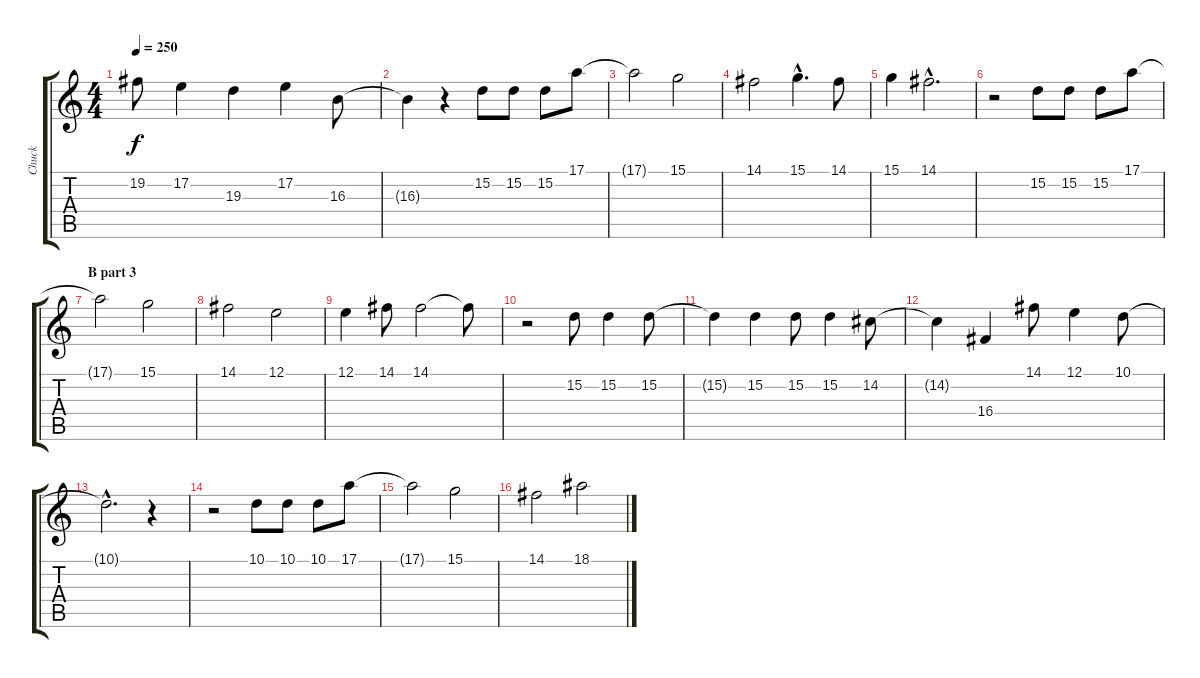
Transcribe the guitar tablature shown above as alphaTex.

\track ("Chuck" "Chuck") {instrument lead6voice}
\staff {score tabs}
\tuning (E4 B3 G3 D3 A2 E2) {hide}
\ts (4 4)
\tempo 250
\clef g2
\ks c
19.2.8{dy f} 17.2.4 19.3.4 17.2.4 16.3.8 |
16.3{t}.4 r.4 15.2.8 15.2.8 15.2.8 17.1.8 |
17.1{t}.2 15.1.2 |
14.1.2 15.1{hac}.4{d} 14.1.8 |
15.1.4 14.1{hac}.2{d} |
r.2 15.2.8 15.2.8 15.2.8 17.1.8 |
\section ("" "B part 3")
17.1{t}.2 15.1.2 |
14.1.2 12.1.2 |
12.1.4 14.1.8 14.1.2 14.1{t}.8 |
r.2 15.2.8 15.2.4 15.2.8 |
15.2{t}.4 15.2.4 15.2.8 15.2.4 14.2.8 |
14.2{t}.4 16.4.4 14.1.8 12.1.4 10.1.8 |
10.1{hac t}.2{d} r.4 |
r.2 10.1.8 10.1.8 10.1.8 17.1.8 |
17.1{t}.2 15.1.2 |
14.1.2 18.1.2
